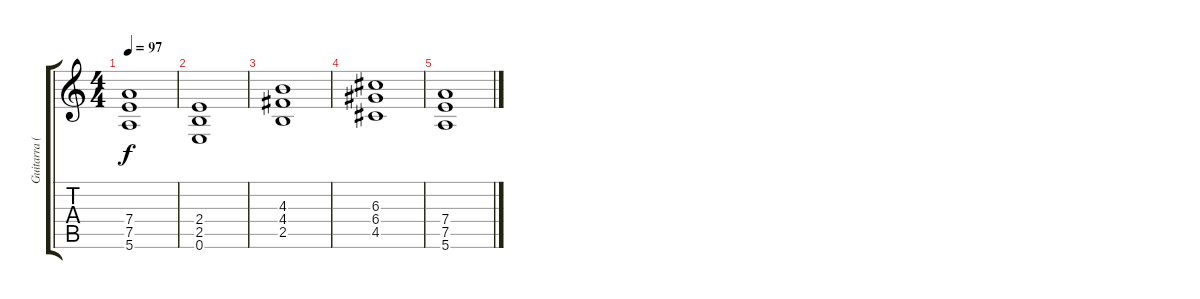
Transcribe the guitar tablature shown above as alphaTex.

\track ("Guitarra (base)" "Guitarra (") {instrument overdrivenguitar}
\staff {score tabs}
\tuning (E4 B3 G3 D3 A2 E2) {hide}
\ts (4 4)
\tempo 97
\clef g2
\ks c
(7.4 7.5 5.6).1{dy f} |
(2.4 2.5 0.6).1 |
(4.3 4.4 2.5).1 |
(6.3 6.4 4.5).1 |
(7.4 7.5 5.6).1
